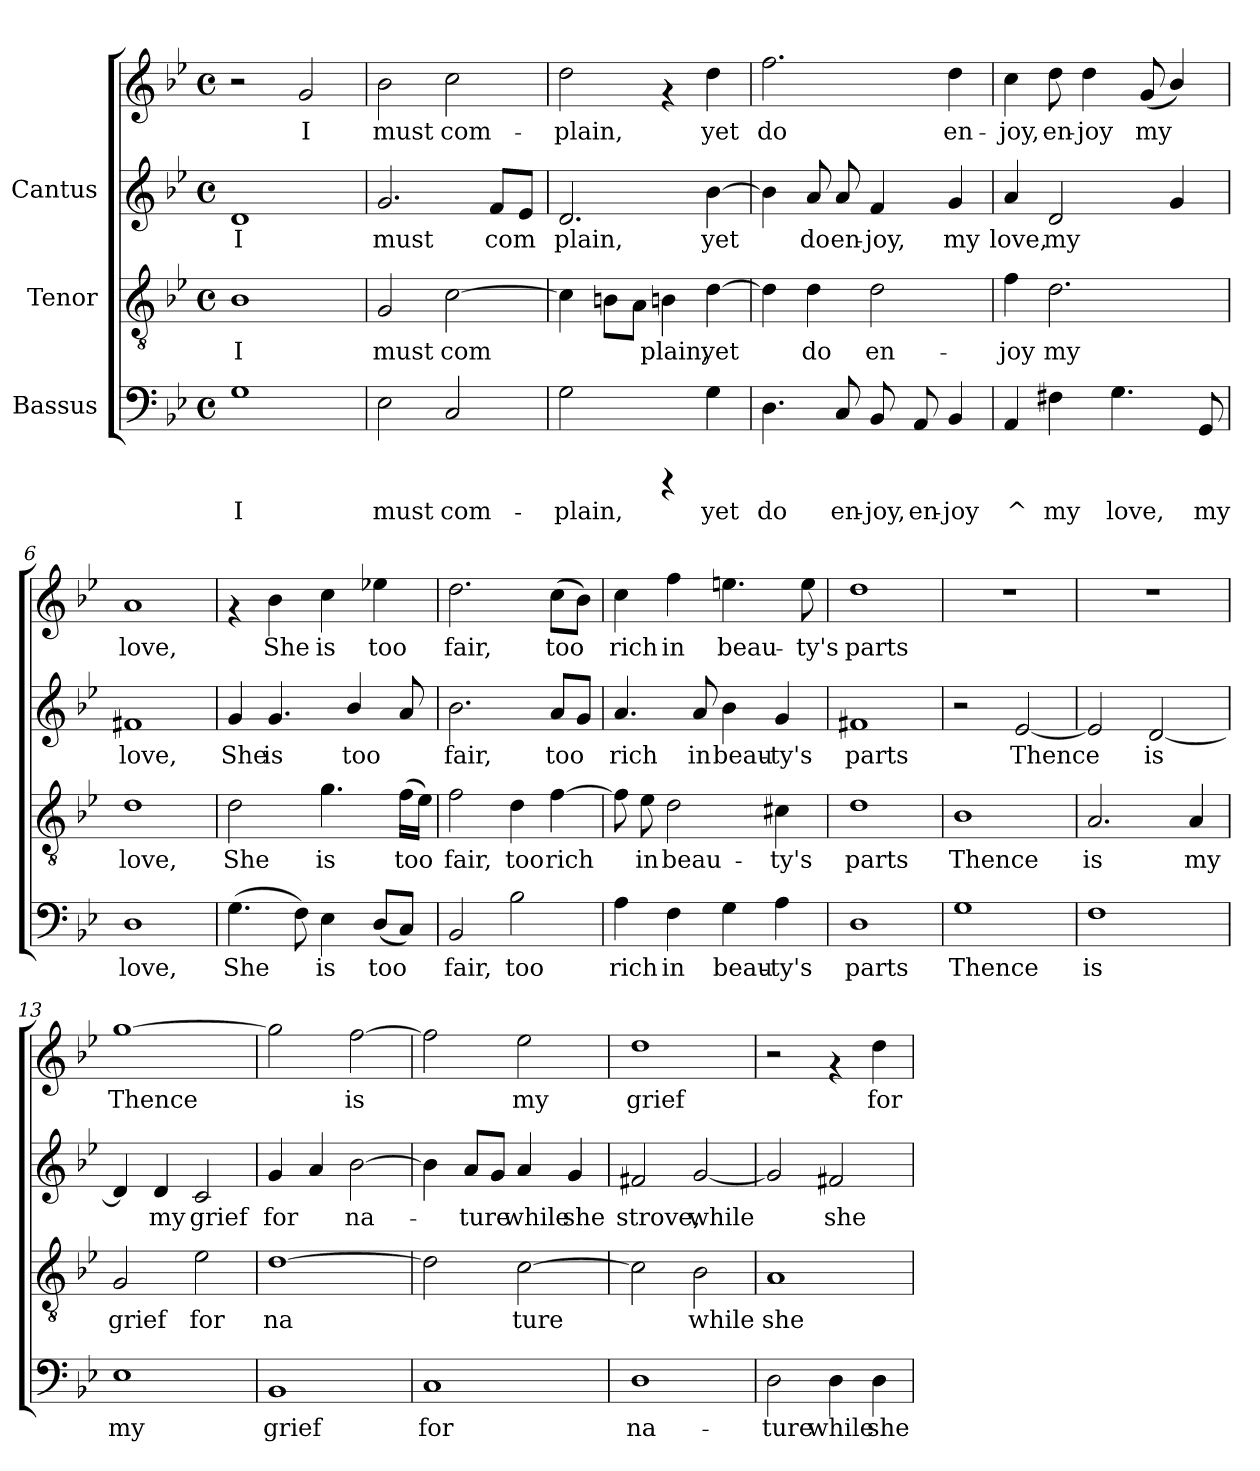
**kern	**text	**kern	**text	**kern	**text	**kern	**text
*part3	*part3	*part2	*part2	*part1	*part1	*part1	*part1
*staff4	*staff4	*staff3	*staff3	*staff2	*staff2	*staff1	*staff1
*I"Bassus	*	*I"Tenor	*	*I"Cantus	*	*	*
!!LO:PB:g=z
*stria5	*	*stria5	*	*stria5	*	*stria5	*
*clefF4	*	*clefGv2	*	*clefG2	*	*clefG2	*
*k[b-e-]	*	*k[b-e-]	*	*k[b-e-]	*	*k[b-e-]	*
*B-:	*	*B-:	*	*B-:	*	*B-:	*
*M4/4	*	*M4/4	*	*M4/4	*	*M4/4	*
*met(c)	*	*met(c)	*	*met(c)	*	*met(c)	*
*MM132	*	*MM132	*	*MM132	*	*MM132	*
=1	=1	=1	=1	=1	=1	=1	=1
!	!LO:LY:b:cj	!	!LO:LY:b:cj	!	!LO:LY:b:cj	!	!
1G	I	1B-	I	1d	I	2r	.
!	!	!	!	!	!	!	!LO:LY:b:cj
.	.	.	.	.	.	2g/	I
=2	=2	=2	=2	=2	=2	=2	=2
!	!LO:LY:b:cj	!	!LO:LY:b:cj	!	!LO:LY:b:cj	!	!LO:LY:b:cj
2E-\	must	2G/	must	2.g/	-must	2b-\	must
!	!LO:LY:b:cj	!	!LO:LY:b:cj	!	!	!	!LO:LY:b:cj
2C/	com-	[>2c\	com-	.	.	2cc\	com-
!	!	!	!	!	!LO:LY:b:cj	!	!
.	.	.	.	8f/L	com-	.	.
!	!	!	!	!	!LO:LY:b:cj	!	!
.	.	.	.	8e-/J	--	.	.
=3	=3	=3	=3	=3	=3	=3	=3
!	!LO:LY:b:cj	!	!LO:LY:b:cj	!	!LO:LY:b:cj	!	!LO:LY:b:cj
2G\	-plain,	4c\]	-	2.d/	plain,	2dd\	-plain,
!	!	!	!LO:LY:b:cj	!	!	!	!
.	.	8Bn\L	.	.	.	.	.
!	!	!	!LO:LY:b:cj	!	!	!	!
.	.	8A\J	.	.	.	.	.
!	!	!	!LO:LY:b:cj	!	!	!	!
4rCCC	.	4Bn\	plain,	.	.	4rf	.
!	!LO:LY:b:cj	!	!LO:LY:b:cj	!	!LO:LY:b:cj	!	!LO:LY:b:cj
4G\	yet	[>4d\	yet	[>4b-\	yet	4dd\	yet
=4	=4	=4	=4	=4	=4	=4	=4
!	!LO:LY:b:cj	!	!LO:LY:b:cj	!	!LO:LY:b:cj	!	!LO:LY:b:cj
4.D\	do	4d\]	.	4b-\]	-	2.ff\	do
!	!	!	!LO:LY:b:cj	!	!LO:LY:b:cj	!	!
.	.	4d\	do	8a/	do	.	.
!	!LO:LY:b:cj	!	!	!	!LO:LY:b:cj	!	!
8C/	en-	.	.	8a/	en-	.	.
!	!LO:LY:b:cj	!	!LO:LY:b:cj	!	!LO:LY:b:cj	!	!
8BB-/	-joy,	2d\	en-	4f/	-joy,	.	.
!	!LO:LY:b:cj	!	!	!	!	!	!
8AA/	en-	.	.	.	.	.	.
!	!LO:LY:b:cj	!	!	!	!LO:LY:b:cj	!	!LO:LY:b:cj
4BB-/	-joy	.	.	4g/	my	4dd\	en-
!!LO:LB:g=z
=5	=5	=5	=5	=5	=5	=5	=5
!	!LO:LY:b:cj	!	!LO:LY:b:cj	!	!LO:LY:b:cj	!	!LO:LY:b:cj
4AA/	^	4f\	-joy	4a/	love,	4cc\	joy,
!	!LO:LY:b:cj	!	!LO:LY:b:cj	!	!LO:LY:b:cj	!	!LO:LY:b:cj
4F#X\	my	2.d\	my	2d/	my	8dd\	en-
!	!	!	!	!	!	!	!LO:LY:b:cj
.	.	.	.	.	.	4dd\	-joy
!	!LO:LY:b:cj	!	!	!	!	!	!
4.G\	love,	.	.	.	.	.	.
!	!	!	!	!	!	!	!LO:LY:b:cj
.	.	.	.	.	.	(<8g/	my
!	!	!	!	!	!LO:LY:b:cj	!	!LO:LY:b:cj
.	.	.	.	4g/	.	4b-/)	.
!	!LO:LY:b:cj	!	!	!	!	!	!
8GG/	my	.	.	.	.	.	.
=6	=6	=6	=6	=6	=6	=6	=6
!	!LO:LY:b:cj	!	!LO:LY:b:cj	!	!LO:LY:b:cj	!	!LO:LY:b:cj
1D	love,	1d	love,	1f#X	love,	1a	love,
=7	=7	=7	=7	=7	=7	=7	=7
!	!LO:LY:b:cj	!	!LO:LY:b:cj	!	!LO:LY:b:cj	!	!
(>4.G\	She	2d\	She	4g/	She	4rf	.
!	!	!	!	!	!LO:LY:b:cj	!	!LO:LY:b:cj
.	.	.	.	4.g/	is	4b-\	She
!	!LO:LY:b:cj	!	!	!	!	!	!
8F\)	.	.	.	.	.	.	.
!	!LO:LY:b:cj	!	!LO:LY:b:cj	!	!	!	!LO:LY:b:cj
4E-\	is	4.g\	is	.	.	4cc\	is
!	!	!	!	!	!LO:LY:b:cj	!	!
.	.	.	.	4b-/	too	.	.
!	!LO:LY:b:cj	!	!	!	!	!	!LO:LY:b:cj
(<8D/L	too	.	.	.	.	4ee-X\	too
!	!LO:LY:b:cj	!	!LO:LY:b:cj	!	!LO:LY:b:cj	!	!
8C/J)	.	(>16f\L	too	8a/	.	.	.
!	!	!	!LO:LY:b:cj	!	!	!	!
.	.	16e-\J)	.	.	.	.	.
=8	=8	=8	=8	=8	=8	=8	=8
!	!LO:LY:b:cj	!	!LO:LY:b:cj	!	!LO:LY:b:cj	!	!LO:LY:b:cj
2BB-/	fair,	2f\	fair,	2.b-\	fair,	2.dd\	fair,
!	!LO:LY:b:cj	!	!LO:LY:b:cj	!	!	!	!
2B-\	too	4d\	too	.	.	.	.
!	!	!	!LO:LY:b:cj	!	!LO:LY:b:cj	!	!LO:LY:b:cj
.	.	[>4f\	rich	8a/L	too	(>8cc\L	too
!	!	!	!	!	!LO:LY:b:cj	!	!LO:LY:b:cj
.	.	.	.	8g/J	.	8b-\J)	.
!!LO:LB:g=z
=9	=9	=9	=9	=9	=9	=9	=9
!	!LO:LY:b:cj	!	!LO:LY:b:cj	!	!LO:LY:b:cj	!	!LO:LY:b:cj
4A\	rich	8f\]	.	4.a/	rich	4cc\	rich
!	!	!	!LO:LY:b:cj	!	!	!	!
.	.	8e-\	in	.	.	.	.
!	!LO:LY:b:cj	!	!LO:LY:b:cj	!	!	!	!LO:LY:b:cj
4F\	in	2d\	beau-	.	.	4ff\	in
!	!	!	!	!	!LO:LY:b:cj	!	!
.	.	.	.	8a/	in	.	.
!	!LO:LY:b:cj	!	!	!	!LO:LY:b:cj	!	!LO:LY:b:cj
4G\	beau-	.	.	4b-\	beau-	4.een\	beau-
!	!LO:LY:b:cj	!	!LO:LY:b:cj	!	!LO:LY:b:cj	!	!
4A\	-ty's	4c#X\	-ty's	4g/	-ty's	.	.
!	!	!	!	!	!	!	!LO:LY:b:cj
.	.	.	.	.	.	8ee\	-ty's
=10	=10	=10	=10	=10	=10	=10	=10
!	!LO:LY:b:cj	!	!LO:LY:b:cj	!	!LO:LY:b:cj	!	!LO:LY:b:cj
1D	parts	1d	parts	1f#X	parts	1dd	parts
=11	=11	=11	=11	=11	=11	=11	=11
!	!LO:LY:b:cj	!	!LO:LY:b:cj	!	!	!	!
1G	Thence	1B-	Thence	2r	.	1r	.
!	!	!	!	!	!LO:LY:b:cj	!	!
.	.	.	.	[<2e-/	Thence	.	.
=12	=12	=12	=12	=12	=12	=12	=12
!	!LO:LY:b:cj	!	!LO:LY:b:cj	!	!LO:LY:b:cj	!	!
1F	is	2.A/	is	2e-/]	.	1r	.
!	!	!	!	!	!LO:LY:b:cj	!	!
.	.	.	.	[<2d/	is	.	.
!	!	!	!LO:LY:b:cj	!	!	!	!
.	.	4A/	my	.	.	.	.
=13	=13	=13	=13	=13	=13	=13	=13
!	!LO:LY:b:cj	!	!LO:LY:b:cj	!	!LO:LY:b:cj	!	!LO:LY:b:cj
1E-	my	2G/	grief	4d/]	.	[>1gg	Thence
!	!	!	!	!	!LO:LY:b:cj	!	!
.	.	.	.	4d/	my	.	.
!	!	!	!LO:LY:b:cj	!	!LO:LY:b:cj	!	!
.	.	2e-\	for	2c/	grief	.	.
=14	=14	=14	=14	=14	=14	=14	=14
!	!LO:LY:b:cj	!	!LO:LY:b:cj	!	!LO:LY:b:cj	!	!LO:LY:b:cj
1BB-	grief	[>1d	na-	4g/	for	2gg\]	.
!	!	!	!	!	!LO:LY:b:cj	!	!
.	.	.	.	4a/	.	.	.
!	!	!	!	!	!LO:LY:b:cj	!	!LO:LY:b:cj
.	.	.	.	[>2b-\	na-	[>2ff\	is
!!LO:PB:g=z
=15	=15	=15	=15	=15	=15	=15	=15
!	!LO:LY:b:cj	!	!LO:LY:b:cj	!	!LO:LY:b:cj	!	!LO:LY:b:cj
1C	for	2d\]	-	4b-\]	.	2ff\]	-
!	!	!	!	!	!LO:LY:b:cj	!	!
.	.	.	.	8a/L	ture	.	.
!	!	!	!	!	!LO:LY:b:cj	!	!
.	.	.	.	8g/J	.	.	.
!	!	!	!LO:LY:b:cj	!	!LO:LY:b:cj	!	!LO:LY:b:cj
.	.	[>2c\	ture	4a/	while	2ee-\	my
!	!	!	!	!	!LO:LY:b:cj	!	!
.	.	.	.	4g/	she	.	.
=16	=16	=16	=16	=16	=16	=16	=16
!	!LO:LY:b:cj	!	!LO:LY:b:cj	!	!LO:LY:b:cj	!	!LO:LY:b:cj
1D	na-	2c\]	.	2f#X/	strove,	1dd	grief
!	!	!	!LO:LY:b:cj	!	!LO:LY:b:cj	!	!
.	.	2B-\	while	[<2g/	while	.	.
=17	=17	=17	=17	=17	=17	=17	=17
!	!LO:LY:b:cj	!	!LO:LY:b:cj	!	!LO:LY:b:cj	!	!
2D\	-ture	1A	she	2g/]	.	2r	.
!	!LO:LY:b:cj	!	!	!	!LO:LY:b:cj	!	!
4D\	while	.	.	2f#X/	she	4rf	.
!	!LO:LY:b:cj	!	!	!	!	!	!LO:LY:b:cj
4D\	she	.	.	.	.	4dd\	for
=	=	=	=	=	=	=	=
*-	*-	*-	*-	*-	*-	*-	*-
